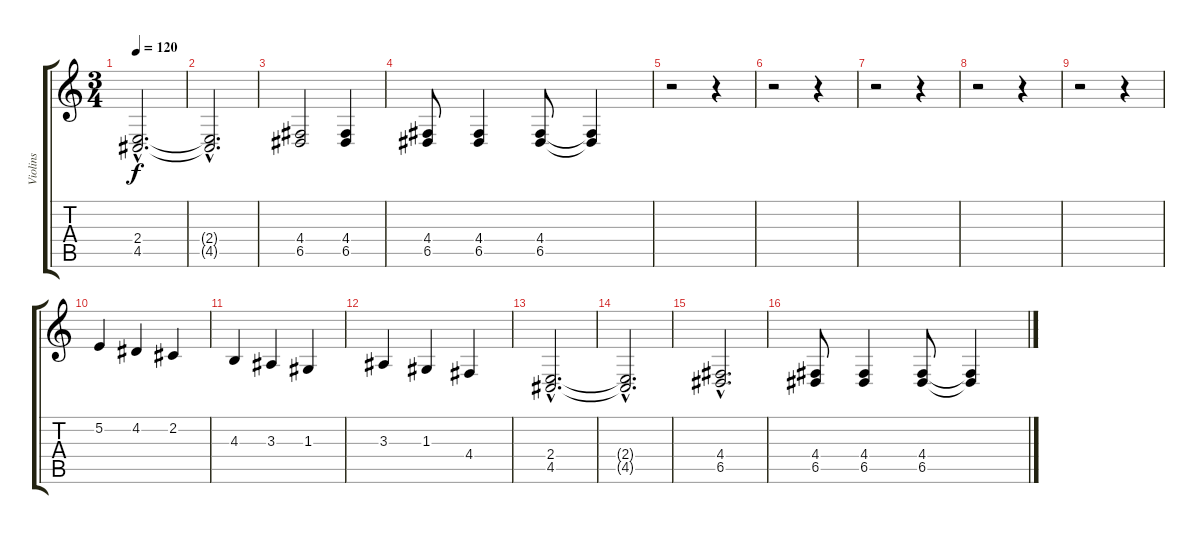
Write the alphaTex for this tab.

\track ("Violins" "Violins") {instrument violin}
\staff {score tabs}
\tuning (E4 B3 G3 D3 A2 E2) {hide}
\ts (3 4)
\tempo 120
\clef g2
\ks c
(2.4{hac} 4.5{hac}).2{d dy f} |
(2.4{hac t} 4.5{hac t}).2{d} |
(4.4 6.5).2 (4.4 6.5).4 |
(4.4 6.5).8 (4.4 6.5).4 (4.4 6.5).8 (4.4{t} 6.5{t}).4 |
r.2 r.4 |
r.2 r.4 |
r.2 r.4 |
r.2 r.4 |
r.2 r.4 |
5.2.4 4.2.4 2.2.4 |
4.3.4 3.3.4 1.3.4 |
3.3.4 1.3.4 4.4.4 |
(2.4{hac} 4.5{hac}).2{d} |
(2.4{hac t} 4.5{hac t}).2{d} |
(4.4{hac} 6.5{hac}).2{d} |
(4.4 6.5).8 (4.4 6.5).4 (4.4 6.5).8 (4.4{t} 6.5{t}).4
